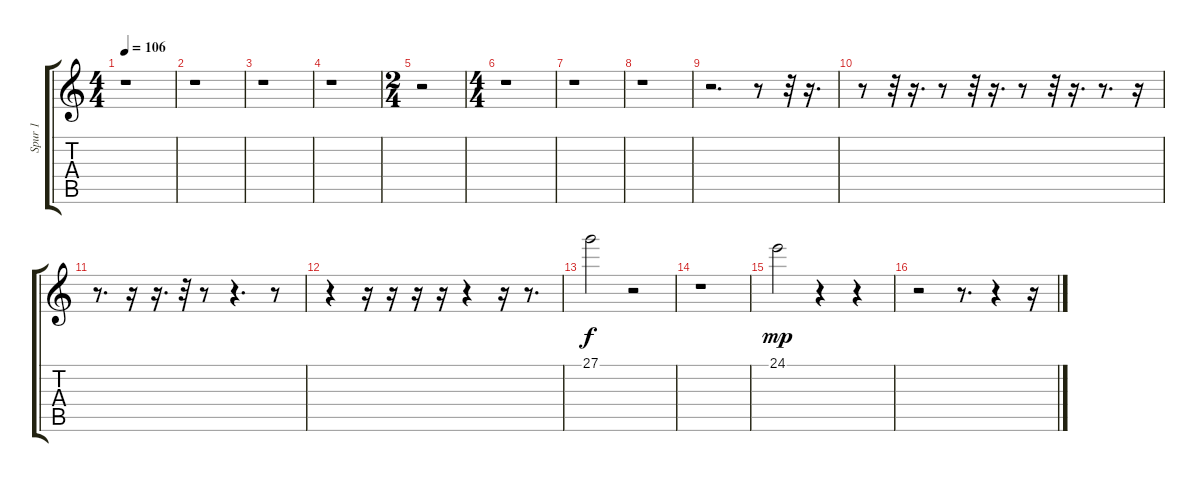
\track ("Spur 1" "Spur 1") {instrument synthstrings2}
\staff {score tabs}
\tuning (E4 B3 G3 D3 A2 E2) {hide}
\ts (4 4)
\tempo 106
\clef g2
\ks c
r.1{dy f} |
r.1 |
r.1 |
r.1 |
\ts (2 4)
r.2 |
\ts (4 4)
r.1 |
r.1 |
r.1 |
r.2{d instrument synthstrings2} r.8 r.32 r.16{d} |
r.8{instrument synthstrings2} r.32 r.16{d} r.8 r.32 r.16{d} r.8 r.32 r.16{d} r.8{d} r.16 |
r.8{d} r.16 r.16{d} r.32 r.8 r.4{d} r.8 |
r.4{instrument synthstrings2} r.16 r.16 r.16 r.16 r.4 r.16 r.8{d} |
27.1.2{instrument synthstrings2} r.2 |
r.1{instrument synthstrings2} |
24.1.2{dy mp} r.4 r.4 |
r.2 r.8{d} r.4 r.16
